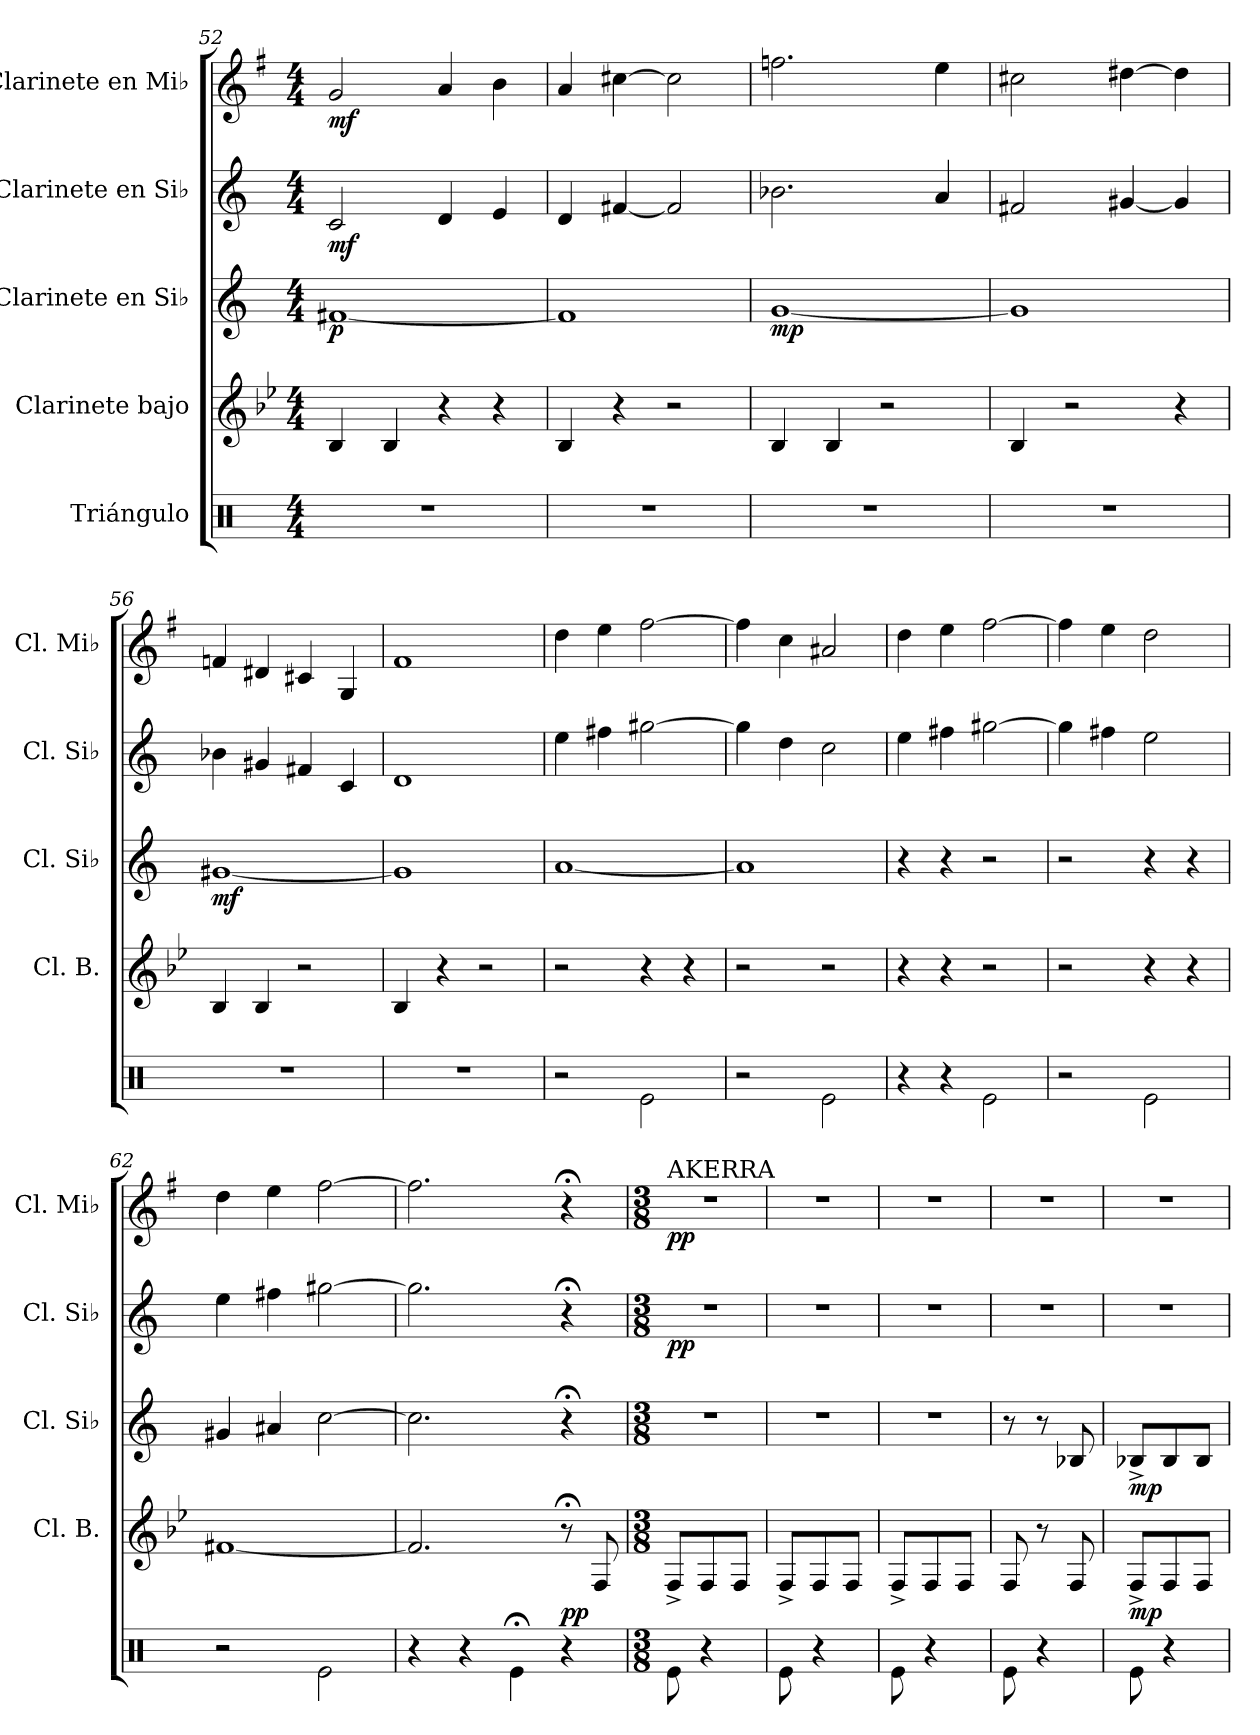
**kern	**kern	**dynam	**kern	**dynam	**kern	**dynam	**kern	**dynam
*part5	*part4	*part4	*part3	*part3	*part2	*part2	*part1	*part1
*staff5	*staff4	*staff4	*staff3	*staff3	*staff2	*staff2	*staff1	*staff1
*I"Triángulo	*I"Clarinete bajo	*	*I"Clarinete en Si♭	*	*I"Clarinete en Si♭	*	*I"Clarinete en Mi♭	*
*	*I'Cl. B.	*	*I'Cl. Si♭	*	*I'Cl. Si♭	*	*I'Cl. Mi♭	*
!!LO:LB:g=z
*clefX	*clefG2	*	*clefG2	*	*clefG2	*	*clefG2	*
*	*ITrd8c14	*	*ITrd1c2	*	*ITrd1c2	*	*ITrd-2c-3	*
*k[]	*k[b-e-]	*	*k[b-e-]	*	*k[b-e-]	*	*k[b-e-]	*
*M4/4	*M4/4	*	*M4/4	*	*M4/4	*	*M4/4	*
=52	=52	=52	=52	=52	=52	=52	=52	=52
!	!	!	!	!LO:DY:b	!	!LO:DY:b	!	!LO:DY:b
1r	4BB-/	.	[1en	p	2B-/	mf	2b-/	mf
.	4BB-/	.	.	.	.	.	.	.
.	4r	.	.	.	4c/	.	4cc/	.
.	4r	.	.	.	4d/	.	4dd\	.
=53	=53	=53	=53	=53	=53	=53	=53	=53
1r	4BB-/	.	1e]	.	4c/	.	4cc/	.
.	4r	.	.	.	[4en/	.	[4een\	.
.	2r	.	.	.	2e/]	.	2ee\]	.
=54	=54	=54	=54	=54	=54	=54	=54	=54
!	!	!	!	!LO:DY:b	!	!	!	!
1r	4BB-/	.	[1f	mp	2.a-X\	.	2.aa-X\	.
.	4BB-/	.	.	.	.	.	.	.
.	2r	.	.	.	.	.	.	.
.	.	.	.	.	4g/	.	4gg\	.
=55	=55	=55	=55	=55	=55	=55	=55	=55
1r	4BB-/	.	1f]	.	2en/	.	2een\	.
.	2r	.	.	.	.	.	.	.
.	.	.	.	.	[4f#X/	.	[4ff#X\	.
.	4r	.	.	.	4f#/]	.	4ff#\]	.
=56	=56	=56	=56	=56	=56	=56	=56	=56
!	!	!	!	!LO:DY:b	!	!	!	!
1r	4BB-/	.	[1f#X	mf	4a-X\	.	4a-X/	.
.	4BB-/	.	.	.	4f#X/	.	4f#X/	.
.	2r	.	.	.	4en/	.	4en/	.
.	.	.	.	.	4B-/	.	4B-/	.
=57	=57	=57	=57	=57	=57	=57	=57	=57
1r	4BB-/	.	1f#]	.	1c	.	1a	.
.	4r	.	.	.	.	.	.	.
.	2r	.	.	.	.	.	.	.
=58	=58	=58	=58	=58	=58	=58	=58	=58
2r	2r	.	[1g	.	4dd\	.	4ff\	.
.	.	.	.	.	4een\	.	4gg\	.
2Re\	4r	.	.	.	[2ff#X\	.	[2aa\	.
.	4r	.	.	.	.	.	.	.
=59	=59	=59	=59	=59	=59	=59	=59	=59
2r	2r	.	1g]	.	4ff#\]	.	4aa\]	.
.	.	.	.	.	4cc\	.	4ee-\	.
2Re\	2r	.	.	.	2b-\	.	2cc#X/	.
!!LO:PB:g=z
=60	=60	=60	=60	=60	=60	=60	=60	=60
4r	4r	.	4r	.	4dd\	.	4ff\	.
4r	4r	.	4r	.	4een\	.	4gg\	.
2Re\	2r	.	2r	.	[2ff#X\	.	[2aa\	.
=61	=61	=61	=61	=61	=61	=61	=61	=61
2r	2r	.	2r	.	4ff#\]	.	4aa\]	.
.	.	.	.	.	4een\	.	4gg\	.
2Re\	4r	.	4r	.	2dd\	.	2ff\	.
.	4r	.	4r	.	.	.	.	.
=62	=62	=62	=62	=62	=62	=62	=62	=62
2r	[1F#X	.	4f#X/	.	4dd\	.	4ff\	.
.	.	.	4g#X/	.	4een\	.	4gg\	.
2Re\	.	.	[2b-\	.	[2ff#X\	.	[2aa\	.
=63	=63	=63	=63	=63	=63	=63	=63	=63
4r	2.F#/]	.	2.b-\]	.	2.ff#\]	.	2.aa\]	.
4r	.	.	.	.	.	.	.	.
4Re;<\	.	.	.	.	.	.	.	.
!	!	!LO:DY:b	!	!	!	!	!	!
4r	8r;<	pp	4r;<	.	4r;<	.	4r;<	.
.	8FF/	.	.	.	.	.	.	.
=64	=64	=64	=64	=64	=64	=64	=64	=64
*M3/8	*M3/8	*	*M3/8	*	*M3/8	*	*M3/8	*
*	*	*	*	*	*	*	*MM180	*
!	!	!	!	!	!	!	!LO:TX:t=AKERRA	!
!	!	!	!	!	!	!LO:DY:b	!	!LO:DY:b
8Re\	8FF^/L	.	4.r	.	4.r	pp	4.r	pp
4r	8FF/	.	.	.	.	.	.	.
.	8FF/J	.	.	.	.	.	.	.
=65	=65	=65	=65	=65	=65	=65	=65	=65
8Re\	8FF^/L	.	4.r	.	4.r	.	4.r	.
4r	8FF/	.	.	.	.	.	.	.
.	8FF/J	.	.	.	.	.	.	.
=66	=66	=66	=66	=66	=66	=66	=66	=66
8Re\	8FF^/L	.	4.r	.	4.r	.	4.r	.
4r	8FF/	.	.	.	.	.	.	.
.	8FF/J	.	.	.	.	.	.	.
=67	=67	=67	=67	=67	=67	=67	=67	=67
8Re\	8FF/	.	8r	.	4.r	.	4.r	.
4r	8r	.	8r	.	.	.	.	.
.	8FF/	.	8A-X/	.	.	.	.	.
!!LO:LB:g=z
=68	=68	=68	=68	=68	=68	=68	=68	=68
!	!	!LO:DY:b	!	!LO:DY:b	!	!	!	!
8Re\	8FF^/L	mp	8A-X^/L	mp	4.r	.	4.r	.
4r	8FF/	.	8A-/	.	.	.	.	.
.	8FF/J	.	8A-/J	.	.	.	.	.
=	=	=	=	=	=	=	=	=
*-	*-	*-	*-	*-	*-	*-	*-	*-
